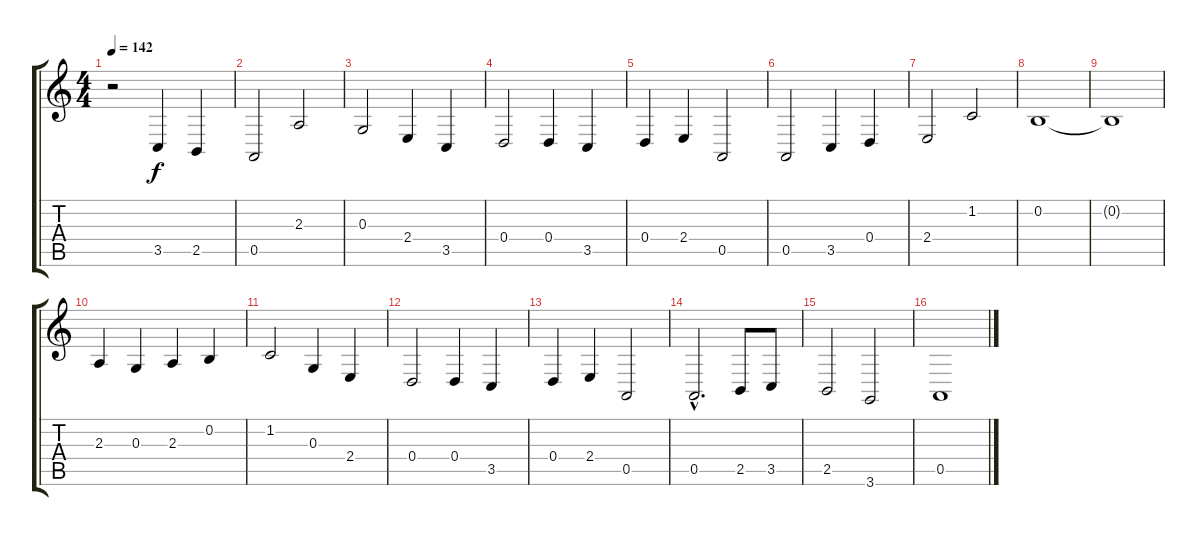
\track "" {instrument choiraahs}
\staff {score tabs}
\tuning (E4 B3 G3 D3 A2 E2) {hide}
\ts (4 4)
\tempo 142
\clef g2
\ks c
r.2{dy f} 3.5.4 2.5.4 |
0.5.2 2.3.2 |
0.3.2 2.4.4 3.5.4 |
0.4.2 0.4.4 3.5.4 |
0.4.4 2.4.4 0.5.2 |
0.5.2 3.5.4 0.4.4 |
2.4.2 1.2.2 |
0.2.1 |
0.2{t}.1 |
2.3.4 0.3.4 2.3.4 0.2.4 |
1.2.2 0.3.4 2.4.4 |
0.4.2 0.4.4 3.5.4 |
0.4.4 2.4.4 0.5.2 |
0.5{hac}.2{d} 2.5.8 3.5.8 |
2.5.2 3.6.2 |
0.5.1
